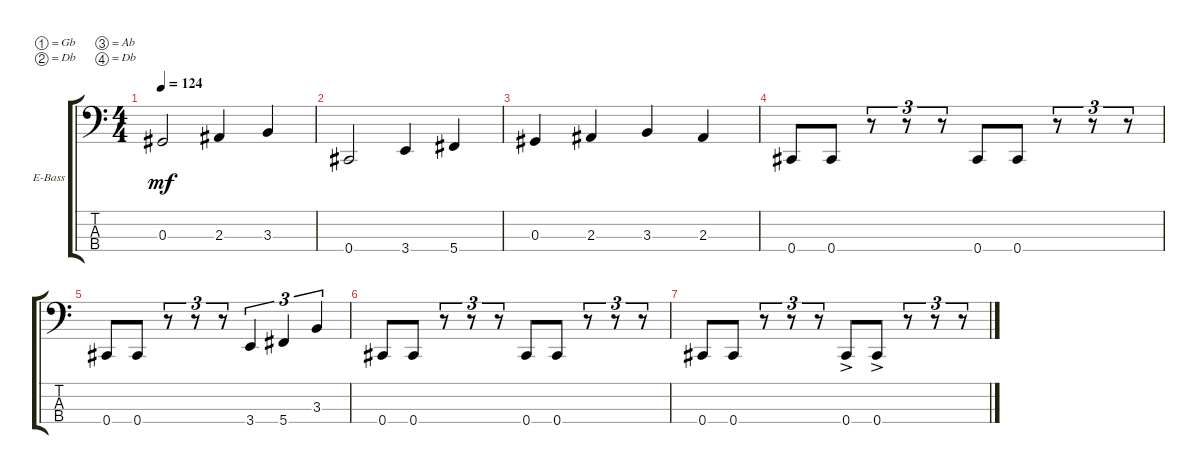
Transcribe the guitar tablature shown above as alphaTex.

\defaultSystemsLayout 4
\bracketExtendMode groupsimilarinstruments
\firstSystemTrackNameOrientation horizontal
\otherSystemsTrackNameOrientation horizontal
\track ("Electric Bass" "E-Bass") {instrument electricbassfinger}
\staff {score tabs}
\tuning (Gb2 Db2 Ab1 Db1)
\ts (4 4)
\tempo 124
\clef f4
\scale
0.196364
\ks c
0.3.2{dy mf} 2.3.4 3.3.4 |
\scale
0.196364 0.4.2 3.4.4 5.4.4 |
\scale
0.221818 0.3.4 2.3.4 3.3.4 2.3.4 |
\scale
0.385455 0.4.8 0.4.8 r.8{tu (3 2)} r.8{tu (3 2)} r.8{tu (3 2)} 0.4.8 0.4.8 r.8{tu (3 2)} r.8{tu (3 2)} r.8{tu (3 2)} |
0.4.8 0.4.8 r.8{tu (3 2)} r.8{tu (3 2)} r.8{tu (3 2)} 3.4.4{tu (3 2)} 5.4.4{tu (3 2)} 3.3.4{tu (3 2)} |
0.4.8 0.4.8 r.8{tu (3 2)} r.8{tu (3 2)} r.8{tu (3 2)} 0.4.8 0.4.8 r.8{tu (3 2)} r.8{tu (3 2)} r.8{tu (3 2)} |
0.4.8 0.4.8 r.8{tu (3 2)} r.8{tu (3 2)} r.8{tu (3 2)} 0.4{ac}.8 0.4{ac}.8 r.8{tu (3 2)} r.8{tu (3 2)} r.8{tu (3 2)}
